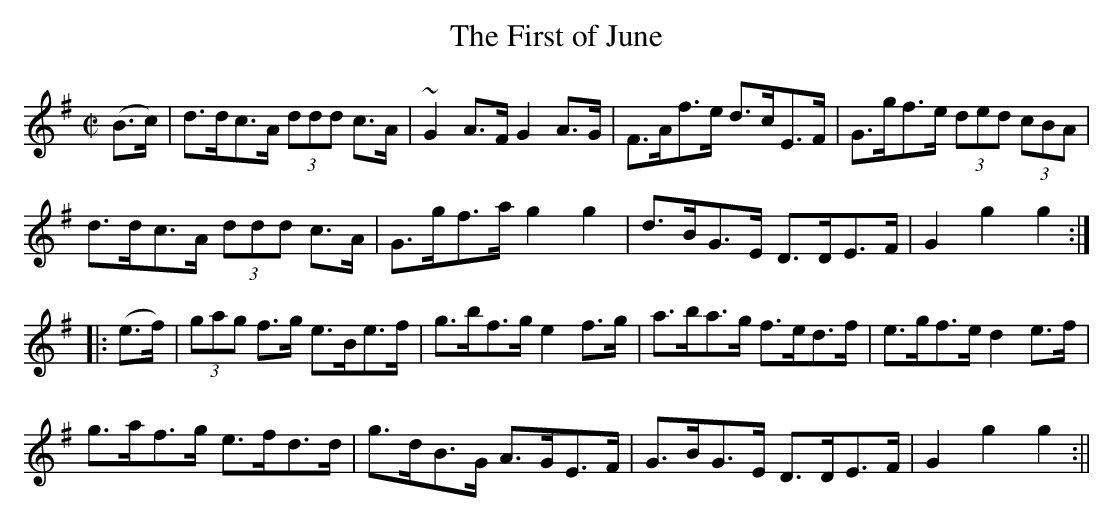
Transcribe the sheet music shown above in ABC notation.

X:1
T: First of June, The
M: C|
L: 1/8
K: G
(B>c) | d>dc>A (3ddd c>A | ~G2 A>F G2 A>G | F>Af>e d>cE>F | G>gf>e (3ded (3cBA |
d>dc>A (3ddd c>A | G>gf>a g2 g2 | d>BG>E D>DE>F | G2 g2 g2 :|
|: (e>f) | (3gag f>g e>Be>f | g>bf>g e2 f>g | a>ba>g f>ed>f | e>gf>e d2e>f |
g>af>g e>fd>d | g>dB>G A>GE>F | G>BG>E D>DE>F | G2 g2 g2 :||
